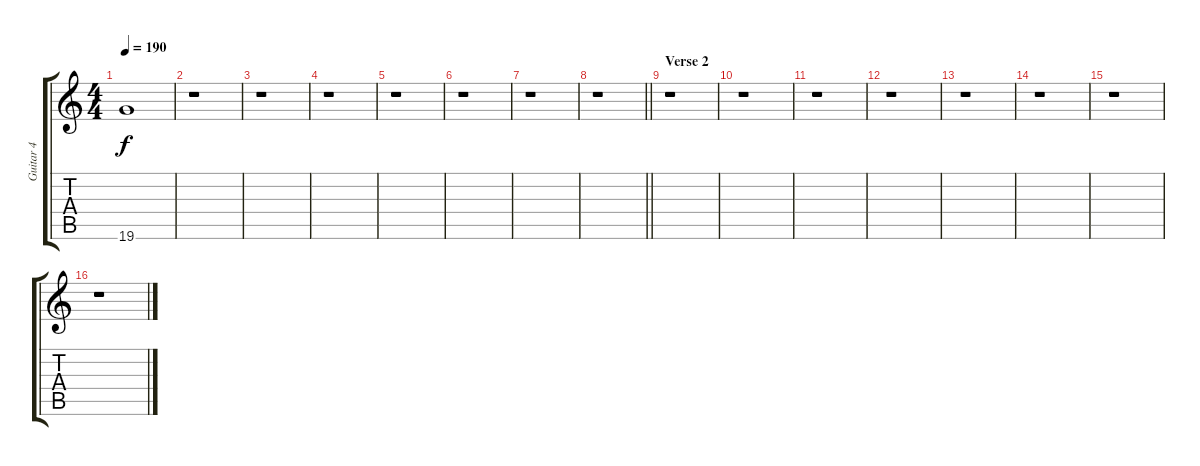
\track ("Guitar 4" "Guitar 4") {instrument distortionguitar}
\staff {score tabs}
\tuning (D4 A3 F3 C3 G2 C2) {hide}
\ts (4 4)
\tempo 190
\clef g2
\ks c
19.6{t}.1{dy f} |
r.1 |
r.1 |
r.1 |
r.1 |
r.1 |
r.1 |
\barLineRight lightlight
r.1 |
\section ("" "Verse 2")
r.1 |
r.1 |
r.1 |
r.1 |
r.1 |
r.1 |
r.1 |
r.1
